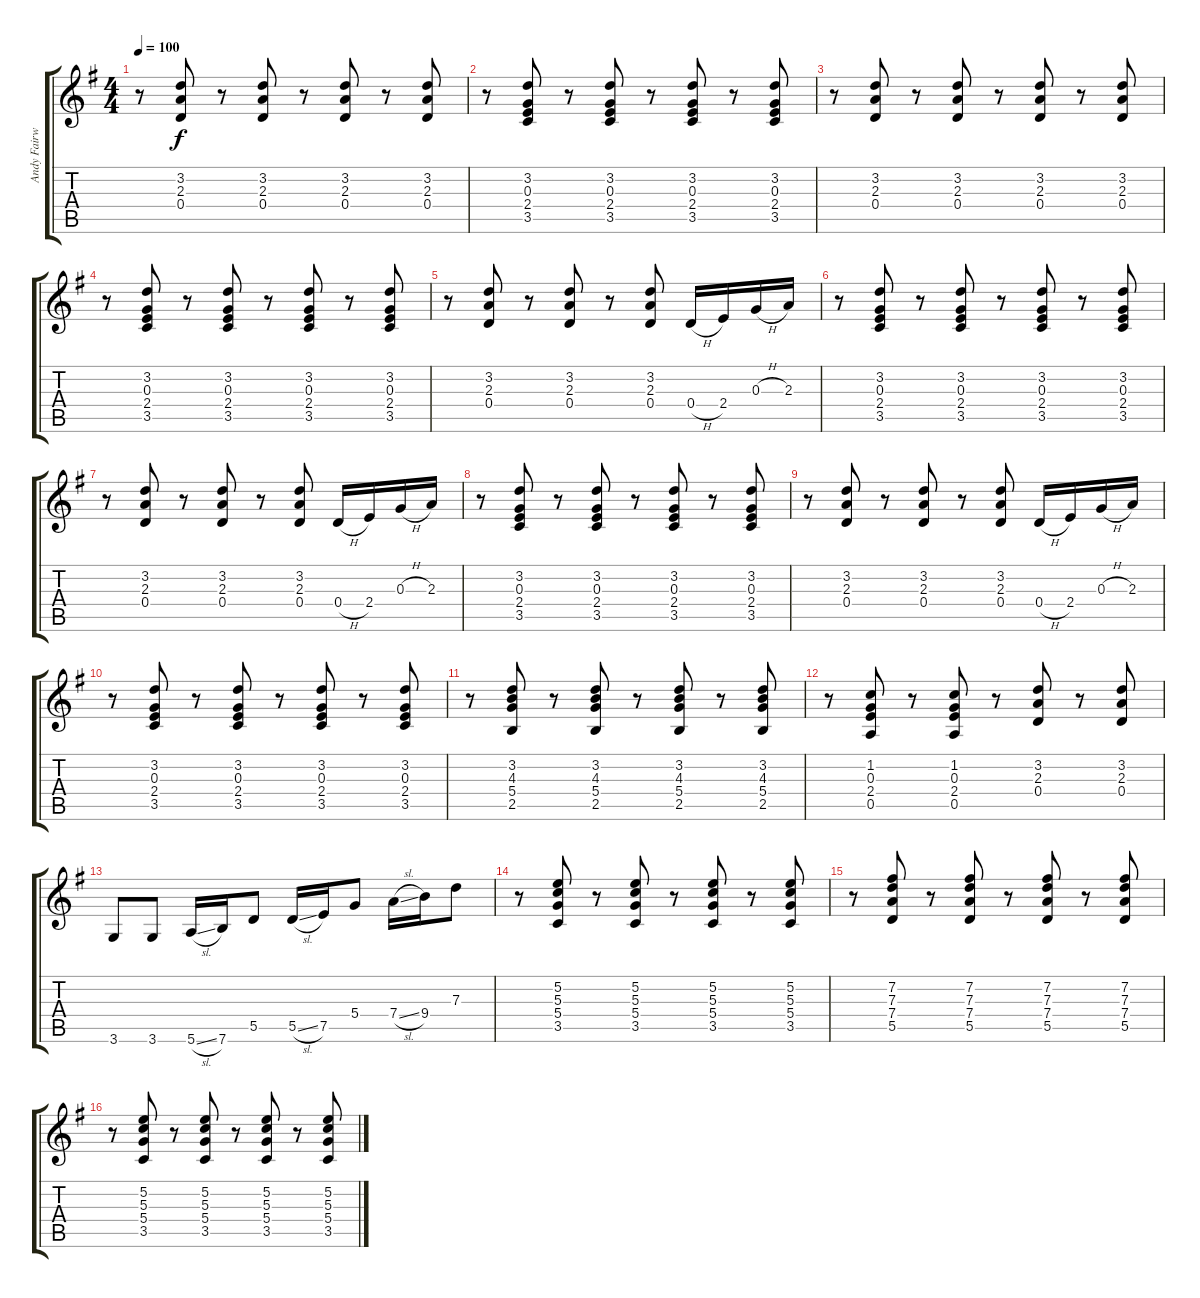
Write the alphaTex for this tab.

\track ("Andy Fairweatherlow Guitar" "Andy Fairw") {instrument electricguitarclean}
\staff {score tabs}
\tuning (E4 B3 G3 D3 A2 E2) {hide}
\ts (4 4)
\tempo 100
\clef g2
\ks g
r.8{dy f} (3.2 2.3 0.4).8 r.8 (3.2 2.3 0.4).8 r.8 (3.2 2.3 0.4).8 r.8 (3.2 2.3 0.4).8 |
r.8 (3.2 0.3 2.4 3.5).8 r.8 (3.2 0.3 2.4 3.5).8 r.8 (3.2 0.3 2.4 3.5).8 r.8 (3.2 0.3 2.4 3.5).8 |
r.8 (3.2 2.3 0.4).8 r.8 (3.2 2.3 0.4).8 r.8 (3.2 2.3 0.4).8 r.8 (3.2 2.3 0.4).8 |
r.8 (3.2 0.3 2.4 3.5).8 r.8 (3.2 0.3 2.4 3.5).8 r.8 (3.2 0.3 2.4 3.5).8 r.8 (3.2 0.3 2.4 3.5).8 |
r.8 (3.2 2.3 0.4).8 r.8 (3.2 2.3 0.4).8 r.8 (3.2 2.3 0.4).8 0.4{h}.16 2.4.16 0.3{h}.16 2.3.16 |
r.8 (3.2 0.3 2.4 3.5).8 r.8 (3.2 0.3 2.4 3.5).8 r.8 (3.2 0.3 2.4 3.5).8 r.8 (3.2 0.3 2.4 3.5).8 |
r.8 (3.2 2.3 0.4).8 r.8 (3.2 2.3 0.4).8 r.8 (3.2 2.3 0.4).8 0.4{h}.16 2.4.16 0.3{h}.16 2.3.16 |
r.8 (3.2 0.3 2.4 3.5).8 r.8 (3.2 0.3 2.4 3.5).8 r.8 (3.2 0.3 2.4 3.5).8 r.8 (3.2 0.3 2.4 3.5).8 |
r.8 (3.2 2.3 0.4).8 r.8 (3.2 2.3 0.4).8 r.8 (3.2 2.3 0.4).8 0.4{h}.16 2.4.16 0.3{h}.16 2.3.16 |
r.8 (3.2 0.3 2.4 3.5).8 r.8 (3.2 0.3 2.4 3.5).8 r.8 (3.2 0.3 2.4 3.5).8 r.8 (3.2 0.3 2.4 3.5).8 |
r.8 (3.2 4.3 5.4 2.5).8 r.8 (3.2 4.3 5.4 2.5).8 r.8 (3.2 4.3 5.4 2.5).8 r.8 (3.2 4.3 5.4 2.5).8 |
r.8 (1.2 0.3 2.4 0.5).8 r.8 (1.2 0.3 2.4 0.5).8 r.8 (3.2 2.3 0.4).8 r.8 (3.2 2.3 0.4).8 |
3.6.8 3.6.8 5.6{sl}.16 7.6.16 5.5.8 5.5{sl}.16 7.5.16 5.4.8 7.4{sl}.16 9.4.16 7.3.8 |
r.8 (5.2 5.3 5.4 3.5).8 r.8 (5.2 5.3 5.4 3.5).8 r.8 (5.2 5.3 5.4 3.5).8 r.8 (5.2 5.3 5.4 3.5).8 |
r.8 (7.2 7.3 7.4 5.5).8 r.8 (7.2 7.3 7.4 5.5).8 r.8 (7.2 7.3 7.4 5.5).8 r.8 (7.2 7.3 7.4 5.5).8 |
r.8 (5.2 5.3 5.4 3.5).8 r.8 (5.2 5.3 5.4 3.5).8 r.8 (5.2 5.3 5.4 3.5).8 r.8 (5.2 5.3 5.4 3.5).8
